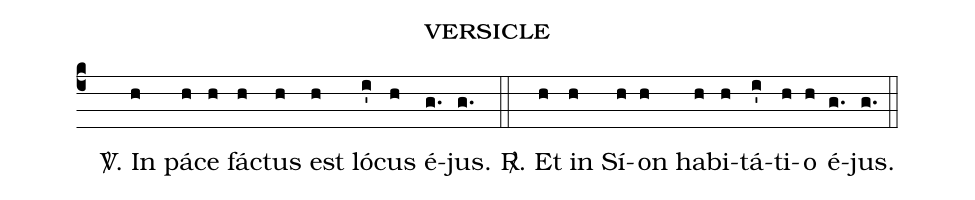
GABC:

name: versicle;
%%
(c4)()() <v>\Vbar</v>. {I}n(h) pá(h)ce(h) fá(h)ctus(h) est(h) ló(i')cus(h) é(g.)jus.(g.) (::)
<v>\Rbar</v>. Et(h) in(h) Sí(h)on(h) ha(h)bi(h)tá(i')ti(h)o(h) é(g.)jus.(g.) (::)
